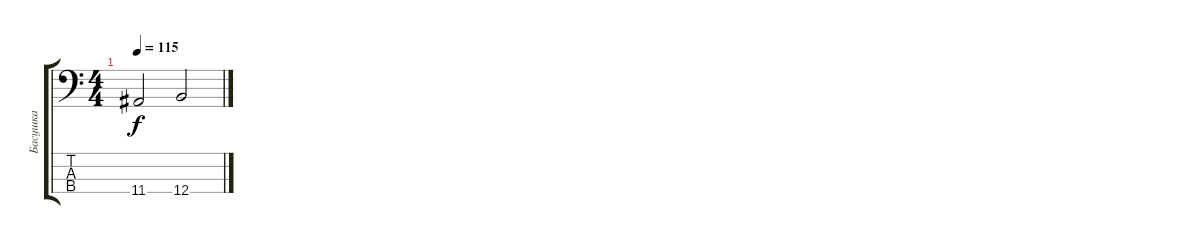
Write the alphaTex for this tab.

\track ("Басушка" "Басушка") {instrument electricbasspick}
\staff {score tabs}
\tuning (E2 B1 Gb1 B0) {hide}
\ts (4 4)
\tempo 115
\clef f4
\ks c
11.4.2{dy f} 12.4.2
